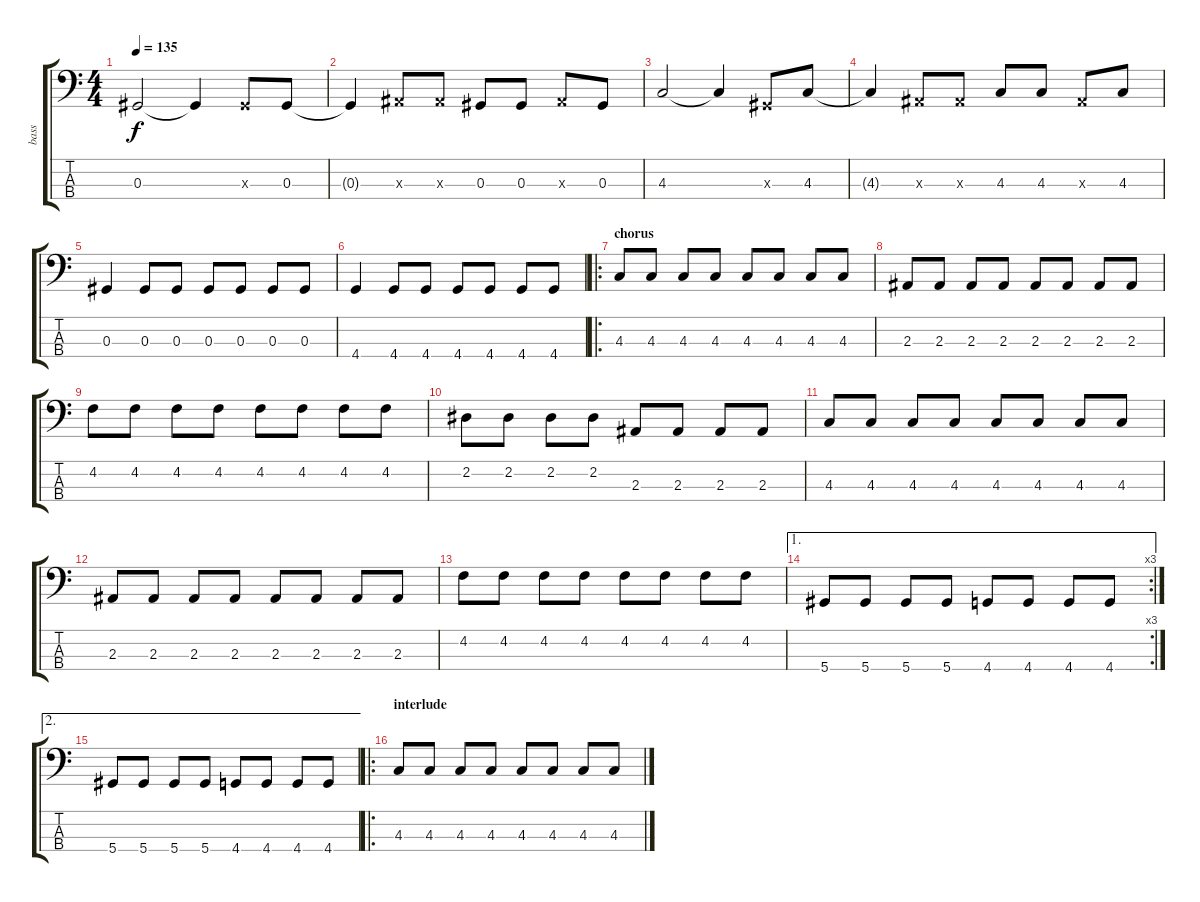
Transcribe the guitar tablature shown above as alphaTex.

\track ("bass" "bass") {instrument electricbasspick}
\staff {score tabs}
\tuning (Gb2 Db2 Ab1 Eb1) {hide}
\ts (4 4)
\tempo 135
\clef f4
\ks c
0.3.2{dy f} 0.3{t}.4 0.3{x}.8 0.3.8 |
0.3{t}.4 2.3{x}.8 2.3{x}.8 0.3.8 0.3.8 2.3{x}.8 0.3.8 |
4.3.2 4.3{t}.4 0.3{x}.8 4.3.8 |
4.3{t}.4 2.3{x}.8 2.3{x}.8 4.3.8 4.3.8 2.3{x}.8 4.3.8 |
0.3.4 0.3.8 0.3.8 0.3.8 0.3.8 0.3.8 0.3.8 |
4.4.4 4.4.8 4.4.8 4.4.8 4.4.8 4.4.8 4.4.8 |
\ro
\section ("" "chorus")
4.3.8 4.3.8 4.3.8 4.3.8 4.3.8 4.3.8 4.3.8 4.3.8 |
2.3.8 2.3.8 2.3.8 2.3.8 2.3.8 2.3.8 2.3.8 2.3.8 |
4.2.8 4.2.8 4.2.8 4.2.8 4.2.8 4.2.8 4.2.8 4.2.8 |
2.2.8 2.2.8 2.2.8 2.2.8 2.3.8 2.3.8 2.3.8 2.3.8 |
4.3.8 4.3.8 4.3.8 4.3.8 4.3.8 4.3.8 4.3.8 4.3.8 |
2.3.8 2.3.8 2.3.8 2.3.8 2.3.8 2.3.8 2.3.8 2.3.8 |
4.2.8 4.2.8 4.2.8 4.2.8 4.2.8 4.2.8 4.2.8 4.2.8 |
\ae 1
\rc 3
5.4.8 5.4.8 5.4.8 5.4.8 4.4.8 4.4.8 4.4.8 4.4.8 |
\ae 2
5.4.8 5.4.8 5.4.8 5.4.8 4.4.8 4.4.8 4.4.8 4.4.8 |
\ro
\section ("" "interlude")
4.3.8 4.3.8 4.3.8 4.3.8 4.3.8 4.3.8 4.3.8 4.3.8
